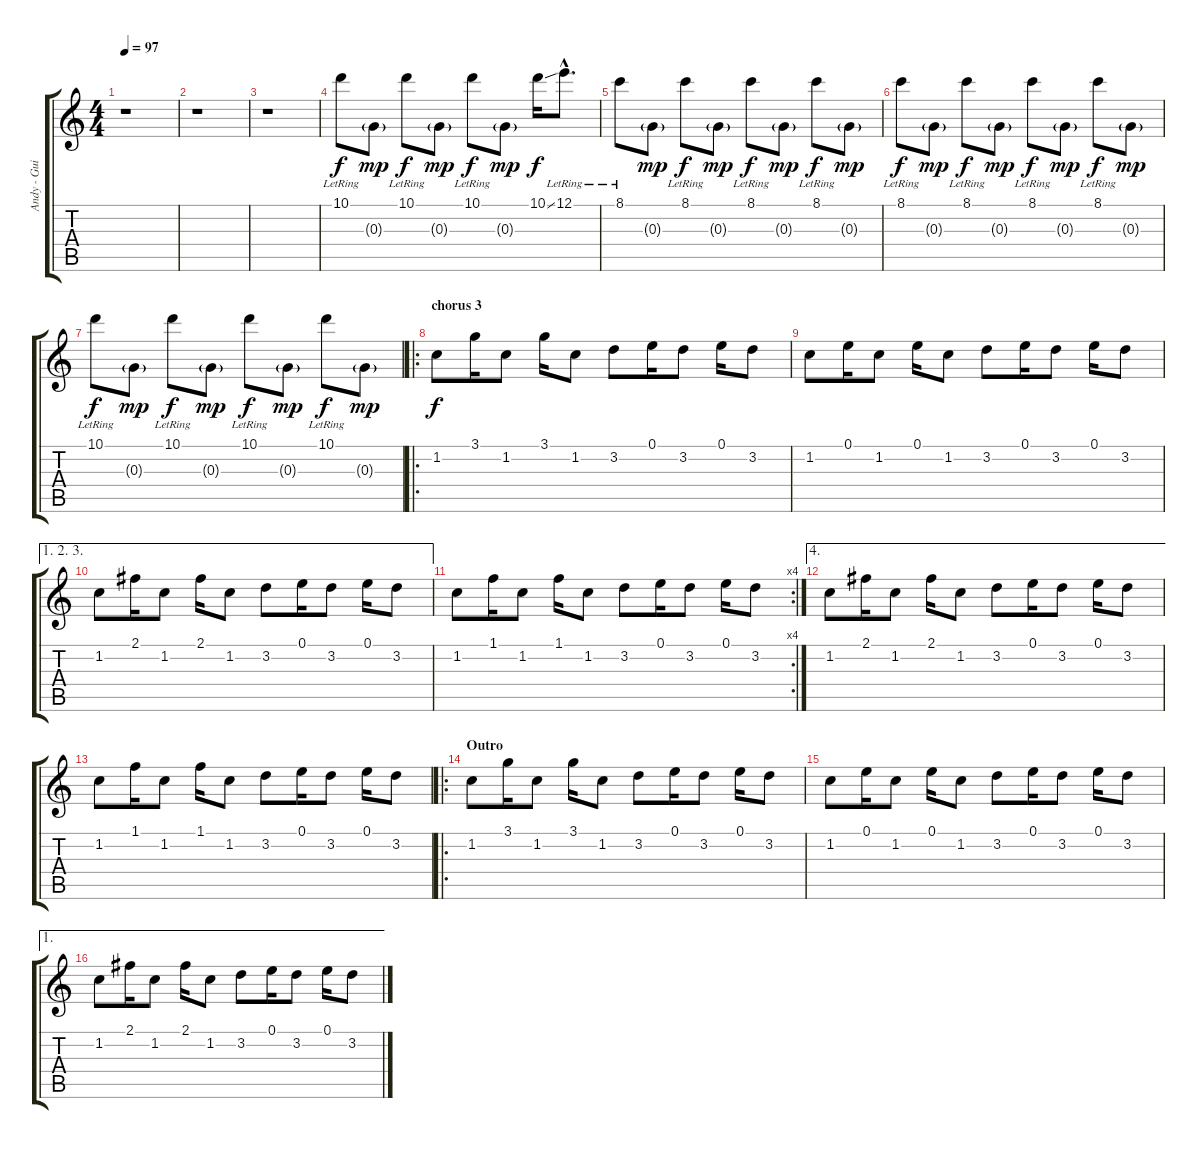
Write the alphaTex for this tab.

\track ("Andy - Guitar 1" "Andy - Gui") {instrument electricguitarjazz}
\staff {score tabs}
\tuning (E4 B3 G3 D3 A2 E2) {hide}
\ts (4 4)
\tempo 97
\clef g2
\ks c
r.1{dy f} |
r.1 |
r.1 |
10.1{lr}.8 0.3{g}.8{dy mp} 10.1{lr}.8{dy f} 0.3{g}.8{dy mp} 10.1{lr}.8{dy f} 0.3{g}.8{dy mp} 10.1{ss}.16{dy f} 12.1{hac lr}.8{d} |
8.1{lr}.8 0.3{g}.8{dy mp} 8.1{lr}.8{dy f} 0.3{g}.8{dy mp} 8.1{lr}.8{dy f} 0.3{g}.8{dy mp} 8.1{lr}.8{dy f} 0.3{g}.8{dy mp} |
8.1{lr}.8{dy f} 0.3{g}.8{dy mp} 8.1{lr}.8{dy f} 0.3{g}.8{dy mp} 8.1{lr}.8{dy f} 0.3{g}.8{dy mp} 8.1{lr}.8{dy f} 0.3{g}.8{dy mp} |
10.1{lr}.8{dy f} 0.3{g}.8{dy mp} 10.1{lr}.8{dy f} 0.3{g}.8{dy mp} 10.1{lr}.8{dy f} 0.3{g}.8{dy mp} 10.1{lr}.8{dy f} 0.3{g}.8{dy mp} |
\ro
\section ("" "chorus 3")
1.2.8{dy f} 3.1.16 1.2.8 3.1.16 1.2.8 3.2.8 0.1.16 3.2.8 0.1.16 3.2.8 |
1.2.8 0.1.16 1.2.8 0.1.16 1.2.8 3.2.8 0.1.16 3.2.8 0.1.16 3.2.8 |
\ae (1 2 3)
1.2.8 2.1.16 1.2.8 2.1.16 1.2.8 3.2.8 0.1.16 3.2.8 0.1.16 3.2.8 |
\rc 4
1.2.8 1.1.16 1.2.8 1.1.16 1.2.8 3.2.8 0.1.16 3.2.8 0.1.16 3.2.8 |
\ae 4
1.2.8 2.1.16 1.2.8 2.1.16 1.2.8 3.2.8 0.1.16 3.2.8 0.1.16 3.2.8 |
1.2.8 1.1.16 1.2.8 1.1.16 1.2.8 3.2.8 0.1.16 3.2.8 0.1.16 3.2.8 |
\ro
\section ("" "Outro")
1.2.8 3.1.16 1.2.8 3.1.16 1.2.8 3.2.8 0.1.16 3.2.8 0.1.16 3.2.8 |
1.2.8 0.1.16 1.2.8 0.1.16 1.2.8 3.2.8 0.1.16 3.2.8 0.1.16 3.2.8 |
\ae 1
1.2.8 2.1.16 1.2.8 2.1.16 1.2.8 3.2.8 0.1.16 3.2.8 0.1.16 3.2.8
